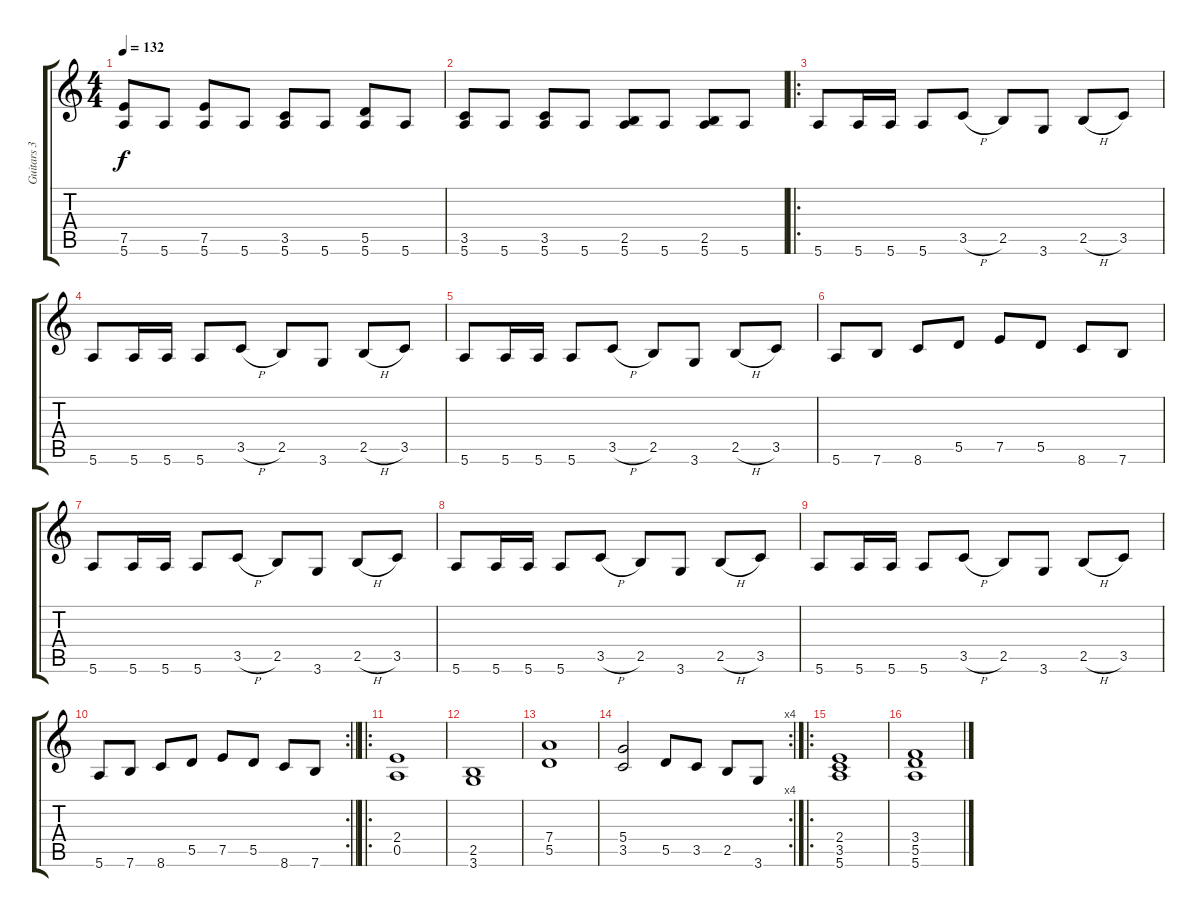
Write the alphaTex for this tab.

\track ("Guitars 3" "Guitars 3") {instrument distortionguitar}
\staff {score tabs}
\tuning (E4 B3 G3 D3 A2 E2) {hide}
\ts (4 4)
\tempo 132
\clef g2
\ks c
(7.5 5.6).8{dy f} 5.6.8 (7.5 5.6).8 5.6.8 (3.5 5.6).8 5.6.8 (5.5 5.6).8 5.6.8 |
(3.5 5.6).8 5.6.8 (3.5 5.6).8 5.6.8 (2.5 5.6).8 5.6.8 (2.5 5.6).8 5.6.8 |
\ro
5.6.8{volume 16} 5.6.16 5.6.16 5.6.8 3.5{h}.8 2.5.8 3.6.8 2.5{h}.8 3.5.8 |
5.6.8 5.6.16 5.6.16 5.6.8 3.5{h}.8 2.5.8 3.6.8 2.5{h}.8 3.5.8 |
5.6.8 5.6.16 5.6.16 5.6.8 3.5{h}.8 2.5.8 3.6.8 2.5{h}.8 3.5.8 |
5.6.8 7.6.8 8.6.8 5.5.8 7.5.8 5.5.8 8.6.8 7.6.8 |
5.6.8{volume 16} 5.6.16 5.6.16 5.6.8 3.5{h}.8 2.5.8 3.6.8 2.5{h}.8 3.5.8 |
5.6.8 5.6.16 5.6.16 5.6.8 3.5{h}.8 2.5.8 3.6.8 2.5{h}.8 3.5.8 |
5.6.8 5.6.16 5.6.16 5.6.8 3.5{h}.8 2.5.8 3.6.8 2.5{h}.8 3.5.8 |
\rc 2
\barLineRight lightlight
5.6.8 7.6.8 8.6.8 5.5.8 7.5.8 5.5.8 8.6.8 7.6.8 |
\ro
(2.4 0.5).1 |
(2.5 3.6).1 |
(7.4 5.5).1 |
\rc 4
(5.4 3.5).2 5.5.8 3.5.8 2.5.8 3.6.8 |
\ro
(2.4 3.5 5.6).1{volume 12} |
(3.4 5.5 5.6).1
